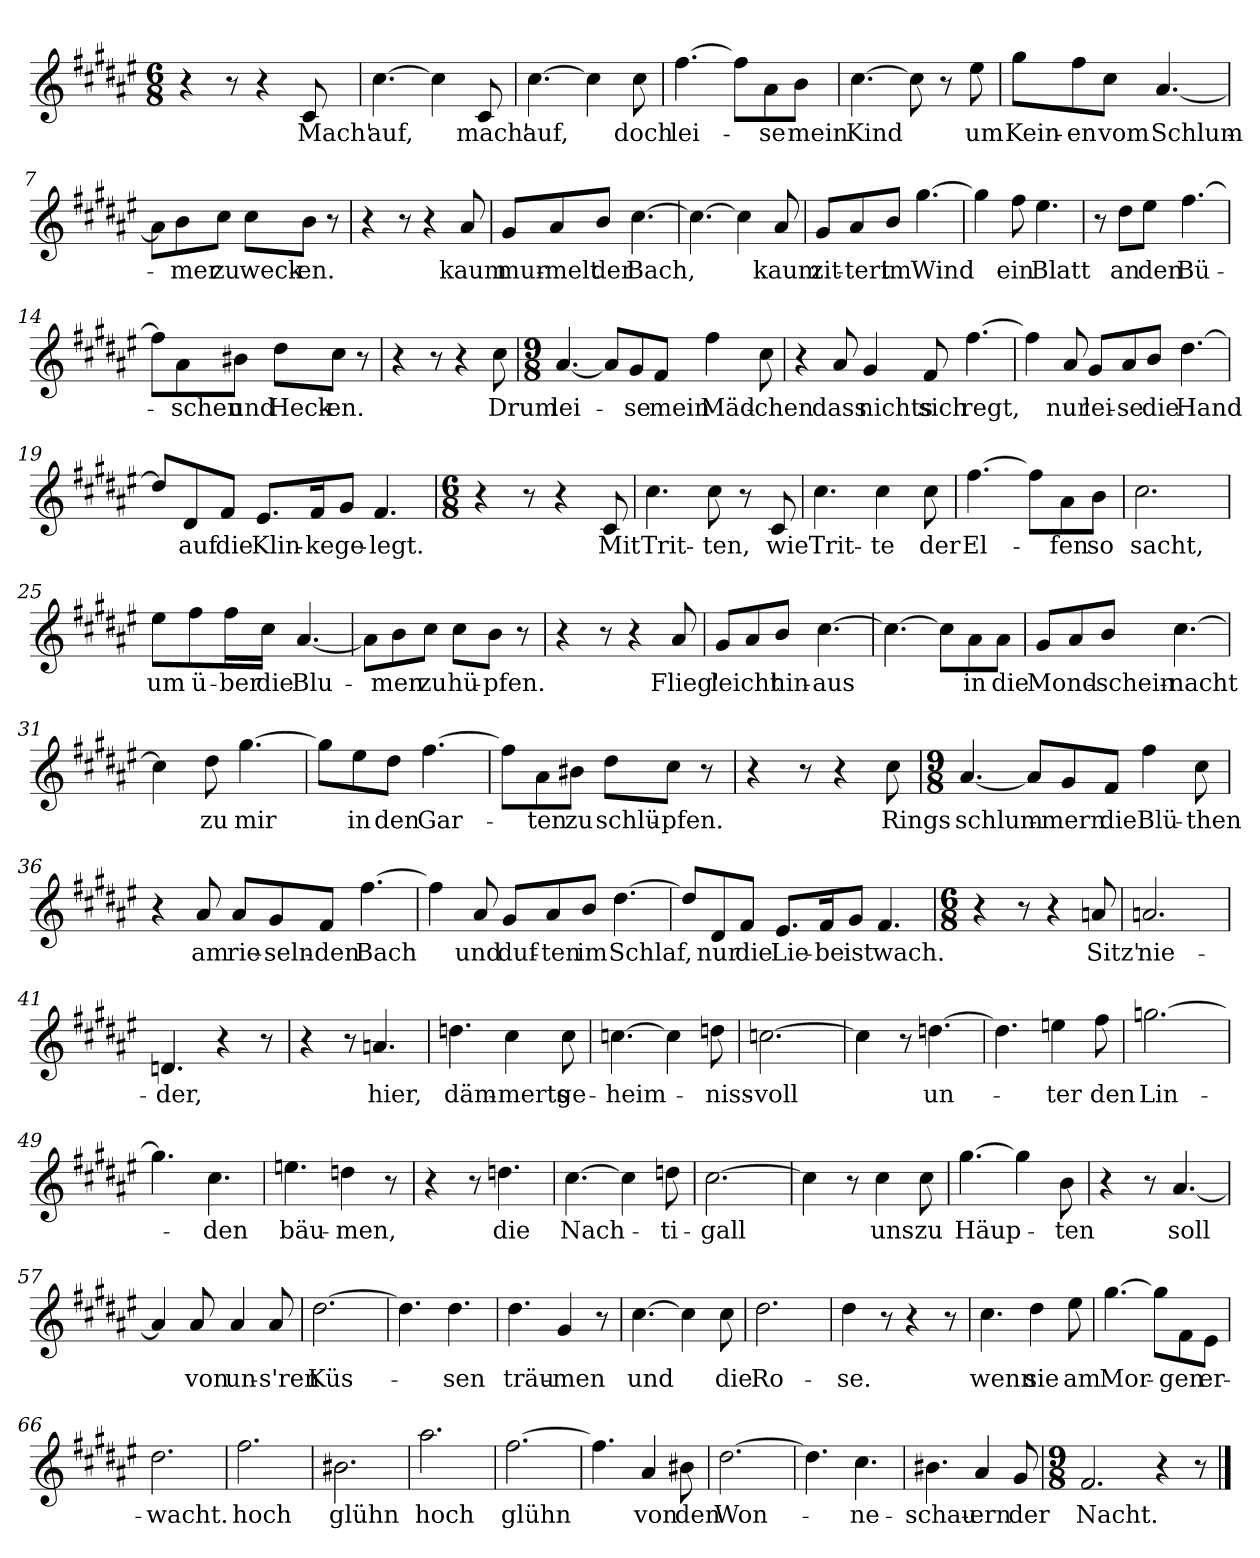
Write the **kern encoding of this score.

**kern	**text
*part1	*part1
*staff1	*staff1
*clefG2	*
*k[f#c#g#d#a#e#]	*
*M6/8	*
=1	=1
4r	.
8r	.
4r	.
!	!LO:LY:b
8c#/	Mach'
=2	=2
!	!LO:LY:b
[4.cc#\	auf,
4cc#\]	.
!	!LO:LY:b
8c#/	mach'
=3	=3
!	!LO:LY:b
[4.cc#\	auf,
4cc#\]	.
!	!LO:LY:b
8cc#\	doch
=4	=4
!	!LO:LY:b
[4.ff#\	lei-
8ff#\L]	.
!	!LO:LY:b
8a#\	-se
!	!LO:LY:b
8b\J	mein
=5	=5
!	!LO:LY:b
[4.cc#\	Kind
8cc#\]	.
8r	.
!	!LO:LY:b
8ee#\	um
=6	=6
!	!LO:LY:b
8gg#\L	Kein-
!	!LO:LY:b
8ff#\	-en
!	!LO:LY:b
8cc#\J	vom
!	!LO:LY:b
[4.a#/	Schlum-
=7	=7
8a#\L]	.
!	!LO:LY:b
8b\	-mer
!	!LO:LY:b
8cc#\J	zu
!	!LO:LY:b
8cc#\L	weck-
!	!LO:LY:b
8b\J	-en.
8r	.
!!LO:LB:g=z
=8	=8
4r	.
8r	.
4r	.
!	!LO:LY:b
8a#/	kaum
=9	=9
!	!LO:LY:b
8g#/L	mur-
!	!LO:LY:b
8a#/	-melt
!	!LO:LY:b
8b/J	der
!	!LO:LY:b
[4.cc#\	Bach,
=10	=10
4.cc#\_	.
4cc#\]	.
!	!LO:LY:b
8a#/	kaum
=11	=11
!	!LO:LY:b
8g#/L	zit-
!	!LO:LY:b
8a#/	-tert
!	!LO:LY:b
8b/J	im
!	!LO:LY:b
[4.gg#\	Wind
=12	=12
4gg#\]	.
!	!LO:LY:b
8ff#\	ein
!	!LO:LY:b
4.ee#\	Blatt
=13	=13
8r	.
!	!LO:LY:b
8dd#\L	an
!	!LO:LY:b
8ee#\J	den
!	!LO:LY:b
[4.ff#\	Bü-
=14	=14
8ff#\L]	.
!	!LO:LY:b
8a#\	-schen
!	!LO:LY:b
8b#X\J	und
!	!LO:LY:b
8dd#\L	Heck-
!	!LO:LY:b
8cc#\J	-en.
8r	.
!!LO:LB:g=z
=15	=15
4r	.
8r	.
4r	.
!	!LO:LY:b
8cc#\	Drum
=16	=16
*M9/8	*
!	!LO:LY:b
[4.a#/	lei-
8a#/L]	.
!	!LO:LY:b
8g#/	-se
!	!LO:LY:b
8f#/J	mein
!	!LO:LY:b
4ff#\	Mäd-
!	!LO:LY:b
8cc#\	-chen
=17	=17
4r	.
!	!LO:LY:b
8a#/	dass
!	!LO:LY:b
4g#/	nichts
!	!LO:LY:b
8f#/	sich
!	!LO:LY:b
[4.ff#\	regt,
=18	=18
4ff#\]	.
!	!LO:LY:b
8a#/	nur
!	!LO:LY:b
8g#/L	lei-
!	!LO:LY:b
8a#/	-se
!	!LO:LY:b
8b/J	die
!	!LO:LY:b
[4.dd#\	Hand
=19	=19
8dd#/L]	.
!	!LO:LY:b
8d#/	auf
!	!LO:LY:b
8f#/J	die
!	!LO:LY:b
8.e#/L	Klin-
!	!LO:LY:b
16f#/K	-ke
!	!LO:LY:b
8g#/J	ge-
!	!LO:LY:b
4.f#/	-legt.
!!LO:LB:g=z
=20	=20
*M6/8	*
4r	.
8r	.
4r	.
!	!LO:LY:b
8c#/	Mit
=21	=21
!	!LO:LY:b
4.cc#\	Trit-
!	!LO:LY:b
8cc#\	-ten,
8r	.
!	!LO:LY:b
8c#/	wie
=22	=22
!	!LO:LY:b
4.cc#\	Trit-
!	!LO:LY:b
4cc#\	-te
!	!LO:LY:b
8cc#\	der
=23	=23
!	!LO:LY:b
[4.ff#\	El-
8ff#\L]	.
!	!LO:LY:b
8a#\	-fen
!	!LO:LY:b
8b\J	so
=24	=24
!	!LO:LY:b
2.cc#\	sacht,
=25	=25
!	!LO:LY:b
8ee#\L	um
!	!LO:LY:b
8ff#\	ü-
!	!LO:LY:b
16ff#\L	-ber
!	!LO:LY:b
16cc#\JJ	die
!	!LO:LY:b
[4.a#/	Blu-
=26	=26
8a#\L]	.
!	!LO:LY:b
8b\	-men
!	!LO:LY:b
8cc#\J	zu
!	!LO:LY:b
8cc#\L	hü-
!	!LO:LY:b
8b\J	-pfen.
8r	.
=27	=27
4r	.
8r	.
4r	.
!	!LO:LY:b
8a#/	Flieg'
!!LO:LB:g=z
=28	=28
!	!LO:LY:b
8g#/L	leicht
8a#/	.
!	!LO:LY:b
8b/J	hin-
!	!LO:LY:b
[4.cc#\	-aus
=29	=29
4.cc#\_	.
8cc#\L]	.
!	!LO:LY:b
8a#\	in
!	!LO:LY:b
8a#\J	die
=30	=30
!	!LO:LY:b
8g#/L	Mond-
8a#/	.
!	!LO:LY:b
8b/J	-schein-
!	!LO:LY:b
[4.cc#\	-nacht
=31	=31
4cc#\]	.
!	!LO:LY:b
8dd#\	zu
!	!LO:LY:b
[4.gg#\	mir
=32	=32
8gg#\L]	.
!	!LO:LY:b
8ee#\	in
!	!LO:LY:b
8dd#\J	den
!	!LO:LY:b
[4.ff#\	Gar-
=33	=33
8ff#\L]	.
!	!LO:LY:b
8a#\	-ten
!	!LO:LY:b
8b#X\J	zu
!	!LO:LY:b
8dd#\L	schlü-
!	!LO:LY:b
8cc#\J	-pfen.
8r	.
=34	=34
4r	.
8r	.
4r	.
!	!LO:LY:b
8cc#\	Rings
!!LO:LB:g=z
=35	=35
*M9/8	*
!	!LO:LY:b
[4.a#/	schlum-
8a#/L]	.
!	!LO:LY:b
8g#/	-mern
!	!LO:LY:b
8f#/J	die
!	!LO:LY:b
4ff#\	Blü-
!	!LO:LY:b
8cc#\	-then
=36	=36
4r	.
!	!LO:LY:b
8a#/	am
!	!LO:LY:b
8a#/L	rie-
!	!LO:LY:b
8g#/	-seln-
!	!LO:LY:b
8f#/J	-den
!	!LO:LY:b
[4.ff#\	Bach
=37	=37
4ff#\]	.
!	!LO:LY:b
8a#/	und
!	!LO:LY:b
8g#/L	duf-
!	!LO:LY:b
8a#/	-ten
!	!LO:LY:b
8b/J	im
!	!LO:LY:b
[4.dd#\	Schlaf,
=38	=38
8dd#/L]	.
!	!LO:LY:b
8d#/	nur
!	!LO:LY:b
8f#/J	die
!	!LO:LY:b
8.e#/L	Lie-
!	!LO:LY:b
16f#/K	-be
!	!LO:LY:b
8g#/J	ist
!	!LO:LY:b
4.f#/	wach.
!!LO:LB:g=z
=39	=39
*M6/8	*
4r	.
8r	.
4r	.
!	!LO:LY:b
8an/	Sitz'
=40	=40
!	!LO:LY:b
2.an/	nie-
=41	=41
!	!LO:LY:b
4.dn/	-der,
4r	.
8r	.
=42	=42
4r	.
8r	.
!	!LO:LY:b
4.an/	hier,
=43	=43
!	!LO:LY:b
4.ddn\	däm-
!	!LO:LY:b
4cc#\	-merts
!	!LO:LY:b
8cc#\	ge-
=44	=44
!	!LO:LY:b
[4.ccn\	-heim-
4cc\]	.
!	!LO:LY:b
8ddn\	-niss-
=45	=45
!	!LO:LY:b
[2.ccn\	-voll
=46	=46
4cc\]	.
8r	.
!	!LO:LY:b
[4.ddn\	un-
=47	=47
4.dd\]	.
!	!LO:LY:b
4een\	-ter
!	!LO:LY:b
8ff#\	den
=48	=48
!	!LO:LY:b
[2.ggn\	Lin-
=49	=49
4.gg\]	.
!	!LO:LY:b
4.cc#\	-den
!!LO:LB:g=z
=50	=50
!	!LO:LY:b
4.een\	bäu-
!	!LO:LY:b
4ddn\	-men,
8r	.
=51	=51
4r	.
8r	.
!	!LO:LY:b
4.ddn\	die
=52	=52
!	!LO:LY:b
[4.cc#\	Nach-
4cc#\]	.
!	!LO:LY:b
8ddn\	-ti-
=53	=53
!	!LO:LY:b
[2.cc#\	-gall
=54	=54
4cc#\]	.
8r	.
!	!LO:LY:b
4cc#\	uns
!	!LO:LY:b
8cc#\	zu
=55	=55
!	!LO:LY:b
[4.gg#\	Häup-
4gg#\]	.
!	!LO:LY:b
8b\	-ten
=56	=56
4r	.
8r	.
!	!LO:LY:b
[4.a#/	soll
=57	=57
4a#/]	.
!	!LO:LY:b
8a#/	von
!	!LO:LY:b
4a#/	un-
!	!LO:LY:b
8a#/	-s'ren
=58	=58
!	!LO:LY:b
[2.dd#\	Küs-
=59	=59
4.dd#\]	.
!	!LO:LY:b
4.dd#\	-sen
=60	=60
!	!LO:LY:b
4.dd#\	träu-
!	!LO:LY:b
4g#/	-men
8r	.
!!LO:LB:g=z
=61	=61
!	!LO:LY:b
[4.cc#\	und
4cc#\]	.
!	!LO:LY:b
8cc#\	die
=62	=62
!	!LO:LY:b
2.dd#\	Ro-
=63	=63
!	!LO:LY:b
4dd#\	-se.
8r	.
4r	.
8r	.
=64	=64
!	!LO:LY:b
4.cc#\	wenn
!	!LO:LY:b
4dd#\	sie
!	!LO:LY:b
8ee#\	am
=65	=65
!	!LO:LY:b
[4.gg#\	Mor-
8gg#\L]	.
!	!LO:LY:b
8f#\	-gen
!	!LO:LY:b
8e#\J	er-
=66	=66
!	!LO:LY:b
2.dd#\	-wacht.
=67	=67
!	!LO:LY:b
2.ff#\	hoch
=68	=68
!	!LO:LY:b
2.b#X\	glühn
=69	=69
!	!LO:LY:b
2.aa#\	hoch
=70	=70
!	!LO:LY:b
[2.ff#\	glühn
=71	=71
4.ff#\]	.
!	!LO:LY:b
4a#/	von
!	!LO:LY:b
8b#X\	den
!!LO:LB:g=z
=72	=72
!	!LO:LY:b
[2.dd#\	Won-
=73	=73
4.dd#\]	.
!	!LO:LY:b
4.cc#\	-ne-
=74	=74
!	!LO:LY:b
4.b#X\	-schau-
!	!LO:LY:b
4a#/	-ern
!	!LO:LY:b
8g#/	der
=75	=75
*M9/8	*
!	!LO:LY:b
2.f#/	Nacht.
4r	.
8r	.
==	==
*-	*-
